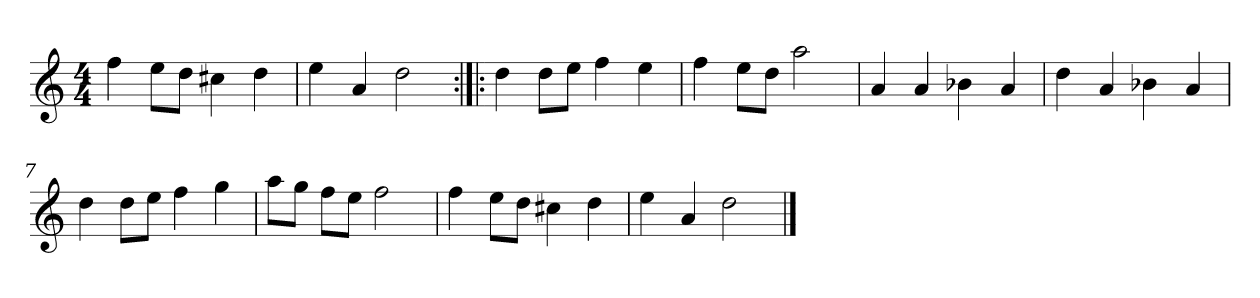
**kern
*part1
*staff1
*clefG2
*k[]
*D:dor
*M4/4
*MM120
=1
4ff
8ee\L
8dd\J
4cc#X
4dd
=2
4ee
4a
2dd
=3:|!|:
4dd
8dd\L
8ee\J
4ff
4ee
=4
4ff
8ee\L
8dd\J
2aa
=5
4a
4a
4b-X
4a
=6
4dd
4a
4b-X
4a
=7
4dd
8dd\L
8ee\J
4ff
4gg
=8
8aa\L
8gg\J
8ff\L
8ee\J
2ff
=9
4ff
8ee\L
8dd\J
4cc#X
4dd
=10
4ee
4a
2dd
==
*-
